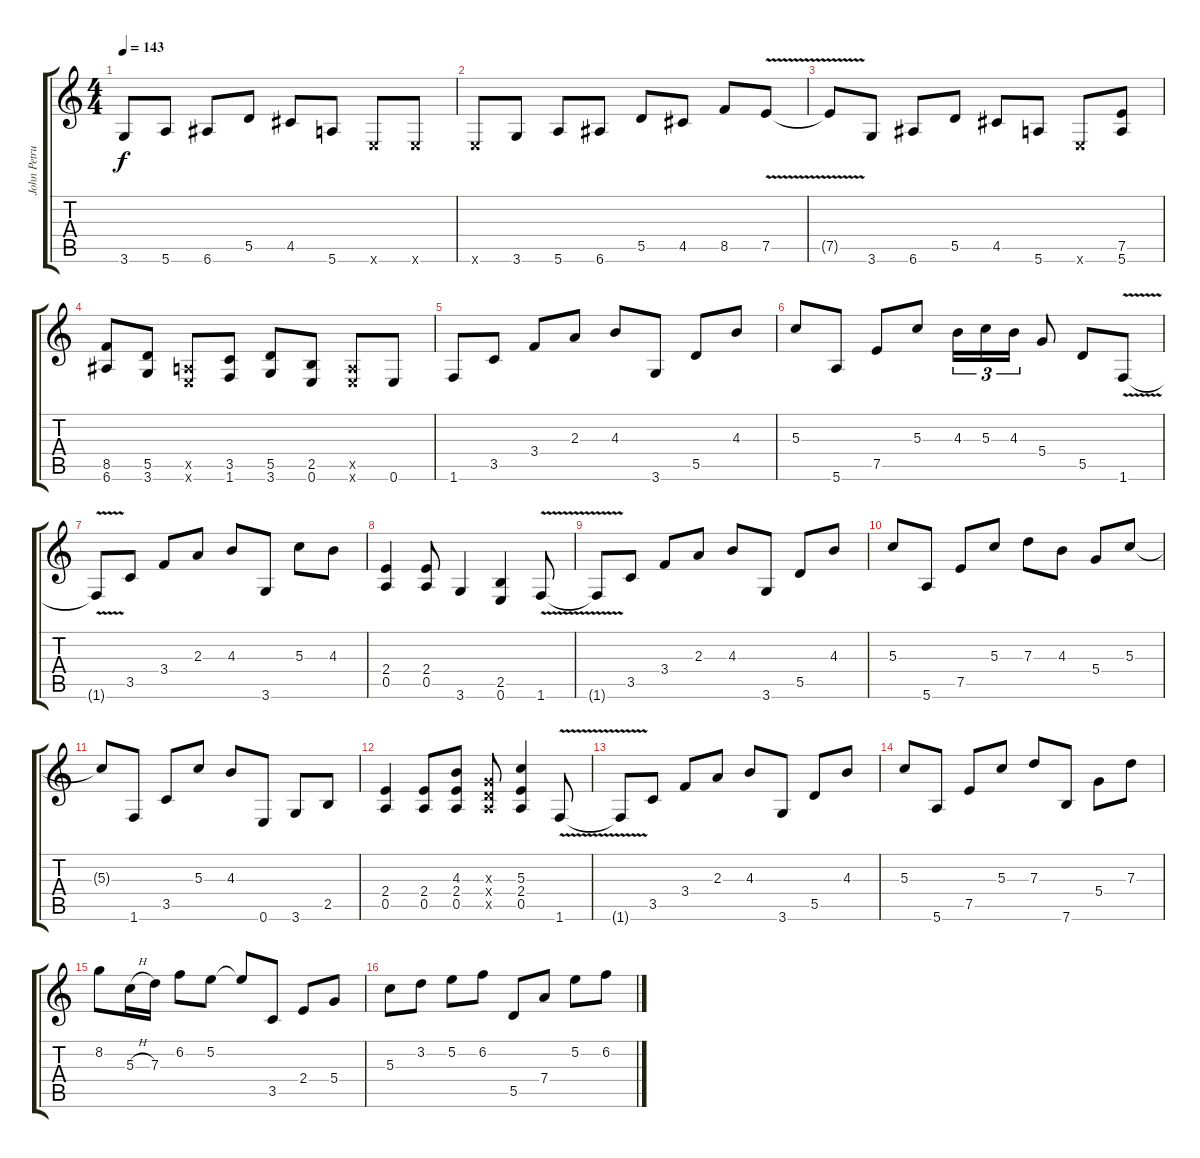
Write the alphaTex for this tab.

\track ("John Petrucci" "John Petru") {instrument distortionguitar}
\staff {score tabs}
\tuning (E4 B3 G3 D3 A2 E2) {hide}
\ts (4 4)
\tempo 143
\clef g2
\ks c
3.6.8{dy f} 5.6.8 6.6.8 5.5.8 4.5.8 5.6.8 0.6{x}.8 0.6{x}.8 |
0.6{x}.8 3.6.8 5.6.8 6.6.8 5.5.8 4.5.8 8.5.8 7.5{v}.8 |
7.5{t}.8 3.6.8 6.6.8 5.5.8 4.5.8 5.6.8 0.6{x}.8 (7.5 5.6).8 |
(8.5 6.6).8 (5.5 3.6).8 (0.5{x} 0.6{x}).8 (3.5 1.6).8 (5.5 3.6).8 (2.5 0.6).8 (0.5{x} 0.6{x}).8 0.6.8 |
1.6.8 3.5.8 3.4.8 2.3.8 4.3.8 3.6.8 5.5.8 4.3.8 |
5.3.8 5.6.8 7.5.8 5.3.8 4.3.16{tu (3 2)} 5.3.16{tu (3 2)} 4.3.16{tu (3 2)} 5.4.8 5.5.8 1.6{v}.8 |
1.6{t}.8 3.5.8 3.4.8 2.3.8 4.3.8 3.6.8 5.3.8 4.3.8 |
(2.4 0.5).4 (2.4 0.5).8 3.6.4 (2.5 0.6).4 1.6{v}.8 |
1.6{t}.8 3.5.8 3.4.8 2.3.8 4.3.8 3.6.8 5.5.8 4.3.8 |
5.3.8 5.6.8 7.5.8 5.3.8 7.3.8 4.3.8 5.4.8 5.3.8 |
5.3{t}.8 1.6.8 3.5.8 5.3.8 4.3.8 0.6.8 3.6.8 2.5.8 |
(2.4 0.5).4 (2.4 0.5).8 (4.3 2.4 0.5).8 (0.3{x} 0.4{x} 0.5{x}).8 (5.3 2.4 0.5).4 1.6{v}.8 |
1.6{t}.8 3.5.8 3.4.8 2.3.8 4.3.8 3.6.8 5.5.8 4.3.8 |
5.3.8 5.6.8 7.5.8 5.3.8 7.3.8 7.6.8 5.4.8 7.3.8 |
8.2.8 5.3{h}.16 7.3.16 6.2.8 5.2.8 5.2{t}.8 3.5.8 2.4.8 5.4.8 |
5.3.8 3.2.8 5.2.8 6.2.8 5.5.8 7.4.8 5.2.8 6.2.8
